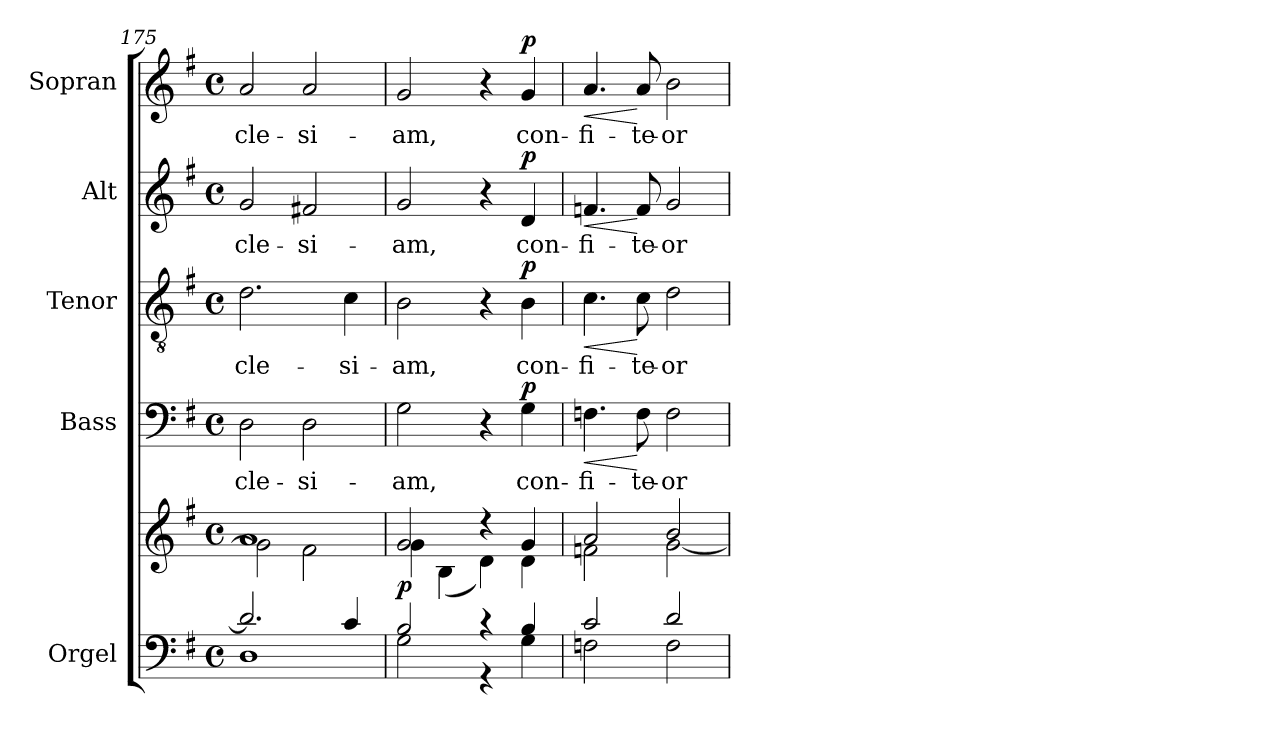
**kern	**kern	**dynam	**kern	**text	**dynam	**kern	**text	**dynam	**kern	**text	**dynam	**kern	**text	**dynam
*part5	*part5	*part5	*part4	*part4	*part4	*part3	*part3	*part3	*part2	*part2	*part2	*part1	*part1	*part1
*staff6	*staff5	*staff5/6	*staff4	*staff4	*staff4	*staff3	*staff3	*staff3	*staff2	*staff2	*staff2	*staff1	*staff1	*staff1
*I"Orgel	*	*	*I"Bass	*	*	*I"Tenor	*	*	*I"Alt	*	*	*I"Sopran	*	*
*I'Org.	*	*	*I'B.	*	*	*I'T.	*	*	*I'A.	*	*	*I'S.	*	*
*clefF4	*clefG2	*	*clefF4	*	*	*clefGv2	*	*	*clefG2	*	*	*clefG2	*	*
*k[f#]	*k[f#]	*	*k[f#]	*	*	*k[f#]	*	*	*k[f#]	*	*	*k[f#]	*	*
*G:	*G:	*	*G:	*	*	*G:	*	*	*G:	*	*	*G:	*	*
*M4/4	*M4/4	*	*M4/4	*	*	*M4/4	*	*	*M4/4	*	*	*M4/4	*	*
*met(c)	*met(c)	*	*met(c)	*	*	*met(c)	*	*	*met(c)	*	*	*met(c)	*	*
=175	=175	=175	=175	=175	=175	=175	=175	=175	=175	=175	=175	=175	=175	=175
*^	*^	*	*	*	*	*	*	*	*	*	*	*	*	*
!	!	!	!	!	!	!LO:LY:b	!	!	!LO:LY:b	!	!	!LO:LY:b	!	!	!LO:LY:b	!
2.d/]	1D	1a	2g\]	.	2D\	-cle-	.	2.d\	-cle-	.	2g/	-cle-	.	2a/	-cle-	.
!	!	!	!	!	!	!LO:LY:b	!	!	!	!	!	!LO:LY:b	!	!	!LO:LY:b	!
.	.	.	2f#\	.	2D\	-si-	.	.	.	.	2f#X/	-si-	.	2a/	-si-	.
!	!	!	!	!	!	!	!	!	!LO:LY:b	!	!	!	!	!	!	!
4c/	.	.	.	.	.	.	.	4c\	-si-	.	.	.	.	.	.	.
=176	=176	=176	=176	=176	=176	=176	=176	=176	=176	=176	=176	=176	=176	=176	=176	=176
!	!	!	!	!LO:DY:b	!	!LO:LY:b	!	!	!LO:LY:b	!	!	!LO:LY:b	!	!	!LO:LY:b	!
2B/	2G\	2g/	4g\	p	2G\	-am,	.	2B\	-am,	.	2g/	-am,	.	2g/	-am,	.
.	.	.	(<4B\	.	.	.	.	.	.	.	.	.	.	.	.	.
4r	4r	4r	4d\)	.	4r	.	.	4r	.	.	4r	.	.	4r	.	.
!	!	!	!	!	!	!LO:LY:b	!LO:DY:a	!	!LO:LY:b	!LO:DY:a	!	!LO:LY:b	!LO:DY:a	!	!LO:LY:b	!LO:DY:a
4B/	4G\	4g/	4d\	.	4G\	con-	p	4B\	con-	p	4d/	con-	p	4g/	con-	p
=177	=177	=177	=177	=177	=177	=177	=177	=177	=177	=177	=177	=177	=177	=177	=177	=177
!	!	!	!	!	!	!LO:LY:b	!LO:HP:b	!	!LO:LY:b	!LO:HP:b	!	!LO:LY:b	!LO:HP:b	!	!LO:LY:b	!LO:HP:b
2c/	2Fn\	2a/	2fn\	.	4.Fn\	-fi-	<	4.c\	-fi-	<	4.fn/	-fi-	<	4.a/	-fi-	<
!	!	!	!	!	!	!LO:LY:b	!	!	!LO:LY:b	!	!	!LO:LY:b	!	!	!LO:LY:b	!
.	.	.	.	.	8F\	-te-	[	8c\	-te-	[	8f/	-te-	[	8a/	-te-	[
!	!	!	!	!	!	!LO:LY:b	!	!	!LO:LY:b	!	!	!LO:LY:b	!	!	!LO:LY:b	!
2d/	2F\	2b/	[<2g\	.	2F\	-or	.	2d\	-or	.	2g/	-or	.	2b\	-or	.
*v	*v	*	*	*	*	*	*	*	*	*	*	*	*	*	*	*
*	*v	*v	*	*	*	*	*	*	*	*	*	*	*	*	*
=	=	=	=	=	=	=	=	=	=	=	=	=	=	=
*-	*-	*-	*-	*-	*-	*-	*-	*-	*-	*-	*-	*-	*-	*-
